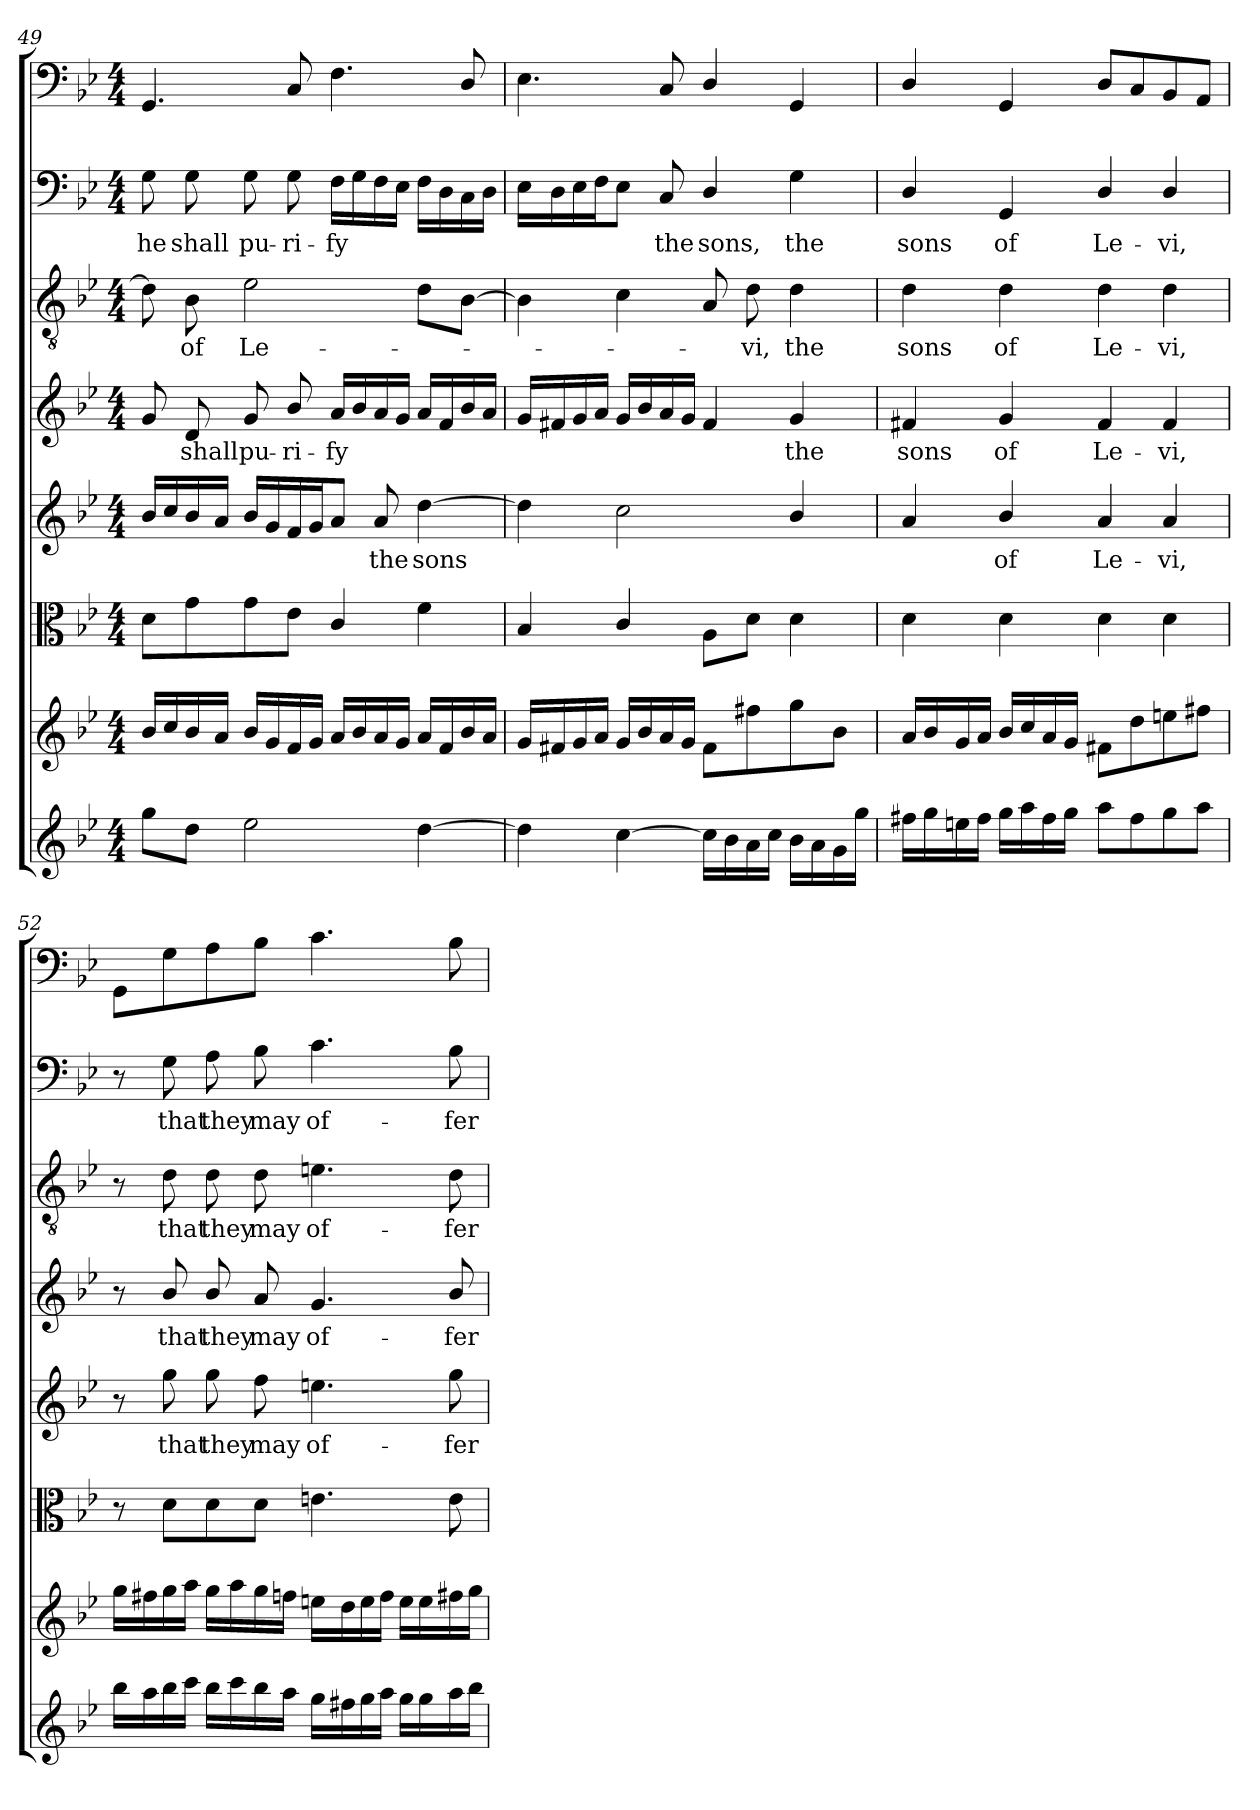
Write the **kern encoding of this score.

**kern	**kern	**kern	**kern	**text	**kern	**text	**kern	**text	**kern	**text	**kern
*part8	*part7	*part6	*part5	*part5	*part4	*part4	*part3	*part3	*part2	*part2	*part1
*staff8	*staff7	*staff6	*staff5	*staff5	*staff4	*staff4	*staff3	*staff3	*staff2	*staff2	*staff1
*clefG2	*clefG2	*clefC3	*clefG2	*	*clefG2	*	*clefGv2	*	*clefF4	*	*clefF4
*k[b-e-]	*k[b-e-]	*k[b-e-]	*k[b-e-]	*	*k[b-e-]	*	*k[b-e-]	*	*k[b-e-]	*	*k[b-e-]
*g:	*g:	*g:	*g:	*	*g:	*	*g:	*	*g:	*	*g:
*M4/4	*M4/4	*M4/4	*M4/4	*	*M4/4	*	*M4/4	*	*M4/4	*	*M4/4
=49	=49	=49	=49	=49	=49	=49	=49	=49	=49	=49	=49
8gg\L	16b-/LL	8d\L	16b-/LL	.	8g/	.	8d\]	.	8G\	he	4.GG/
.	16cc/	.	16cc/	.	.	.	.	.	.	.	.
8dd\J	16b-/	8g\	16b-/	.	8d/	shall	8B-\	of	8G\	shall	.
.	16a/JJ	.	16a/JJ	.	.	.	.	.	.	.	.
2ee-\	16b-/LL	8g\	16b-/LL	.	8g/	pu-	2e-\	Le-	8G\	pu-	.
.	16g/	.	16g/	.	.	.	.	.	.	.	.
.	16f/	8e-\J	16f/	.	8b-/	-ri-	.	.	8G\	-ri-	8C/
.	16g/JJ	.	16g/J	.	.	.	.	.	.	.	.
.	16a/LL	4c/	8a/J	.	16a/LL	-fy	.	.	16F\LL	-fy	4.F\
.	16b-/	.	.	.	16b-/	.	.	.	16G\	.	.
.	16a/	.	8a/	the	16a/	.	.	.	16F\	.	.
.	16g/JJ	.	.	.	16g/JJ	.	.	.	16E-\JJ	.	.
[4dd\	16a/LL	4f\	[4dd\	sons	16a/LL	.	8d\L	.	16F\LL	.	.
.	16f/	.	.	.	16f/	.	.	.	16D\	.	.
.	16b-/	.	.	.	16b-/	.	[8B-\J	.	16C\	.	8D/
.	16a/JJ	.	.	.	16a/JJ	.	.	.	16D\JJ	.	.
=50	=50	=50	=50	=50	=50	=50	=50	=50	=50	=50	=50
4dd\]	16g/LL	4B-/	4dd\]	.	16g/LL	.	4B-\]	.	16E-\LL	.	4.E-\
.	16f#X/	.	.	.	16f#X/	.	.	.	16D\	.	.
.	16g/	.	.	.	16g/	.	.	.	16E-\	.	.
.	16a/JJ	.	.	.	16a/JJ	.	.	.	16F\J	.	.
[4cc\	16g/LL	4c/	2cc\	.	16g/LL	.	4c\	.	8E-\J	.	.
.	16b-/	.	.	.	16b-/	.	.	.	.	.	.
.	16a/	.	.	.	16a/	.	.	.	8C/	the	8C/
.	16g/JJ	.	.	.	16g/JJ	.	.	.	.	.	.
16cc\LL]	8f#\L	8A\L	.	.	4f#/	.	8A/	.	4D/	sons,	4D/
16b-\	.	.	.	.	.	.	.	.	.	.	.
16a\	8ff#X\	8d\J	.	.	.	.	8d\	-vi,	.	.	.
16cc\JJ	.	.	.	.	.	.	.	.	.	.	.
16b-\LL	8gg\	4d\	4b-/	.	4g/	the	4d\	the	4G\	the	4GG/
16a\	.	.	.	.	.	.	.	.	.	.	.
16g\	8b-\J	.	.	.	.	.	.	.	.	.	.
16gg\JJ	.	.	.	.	.	.	.	.	.	.	.
=51	=51	=51	=51	=51	=51	=51	=51	=51	=51	=51	=51
16ff#X\LL	16a/LL	4d\	4a/	.	4f#X/	sons	4d\	sons	4D/	sons	4D/
16gg\	16b-/	.	.	.	.	.	.	.	.	.	.
16een\	16g/	.	.	.	.	.	.	.	.	.	.
16ff#\JJ	16a/JJ	.	.	.	.	.	.	.	.	.	.
16gg\LL	16b-/LL	4d\	4b-/	of	4g/	of	4d\	of	4GG/	of	4GG/
16aa\	16cc/	.	.	.	.	.	.	.	.	.	.
16ff#\	16a/	.	.	.	.	.	.	.	.	.	.
16gg\JJ	16g/JJ	.	.	.	.	.	.	.	.	.	.
8aa\L	8f#X\L	4d\	4a/	Le-	4f#/	Le-	4d\	Le-	4D/	Le-	8D/L
8ff#\	8dd\	.	.	.	.	.	.	.	.	.	8C/
8gg\	8een\	4d\	4a/	-vi,	4f#/	-vi,	4d\	-vi,	4D/	-vi,	8BB-/
8aa\J	8ff#X\J	.	.	.	.	.	.	.	.	.	8AA/J
=52	=52	=52	=52	=52	=52	=52	=52	=52	=52	=52	=52
16bb-\LL	16gg\LL	8r	8r	.	8r	.	8r	.	8r	.	8GG/L
16aa\	16ff#X\	.	.	.	.	.	.	.	.	.	.
16bb-\	16gg\	8d\L	8gg\	that	8b-/	that	8d\	that	8G\	that	8G\
16ccc\JJ	16aa\JJ	.	.	.	.	.	.	.	.	.	.
16bb-\LL	16gg\LL	8d\	8gg\	they	8b-/	they	8d\	they	8A\	they	8A\
16ccc\	16aa\	.	.	.	.	.	.	.	.	.	.
16bb-\	16gg\	8d\J	8ff\	may	8a/	may	8d\	may	8B-\	may	8B-\J
16aa\JJ	16ffn\JJ	.	.	.	.	.	.	.	.	.	.
16gg\LL	16een\LL	4.en\	4.een\	of-	4.g/	of-	4.en\	of-	4.c\	of-	4.c\
16ff#X\	16dd\	.	.	.	.	.	.	.	.	.	.
16gg\	16ee\	.	.	.	.	.	.	.	.	.	.
16aa\JJ	16ff\JJ	.	.	.	.	.	.	.	.	.	.
16gg\LL	16ee\LL	.	.	.	.	.	.	.	.	.	.
16gg\	16ee\	.	.	.	.	.	.	.	.	.	.
16aa\	16ff#X\	8e\	8gg\	-fer	8b-/	-fer	8d\	-fer	8B-\	-fer	8B-\
16bb-\JJ	16gg\JJ	.	.	.	.	.	.	.	.	.	.
=	=	=	=	=	=	=	=	=	=	=	=
*-	*-	*-	*-	*-	*-	*-	*-	*-	*-	*-	*-
